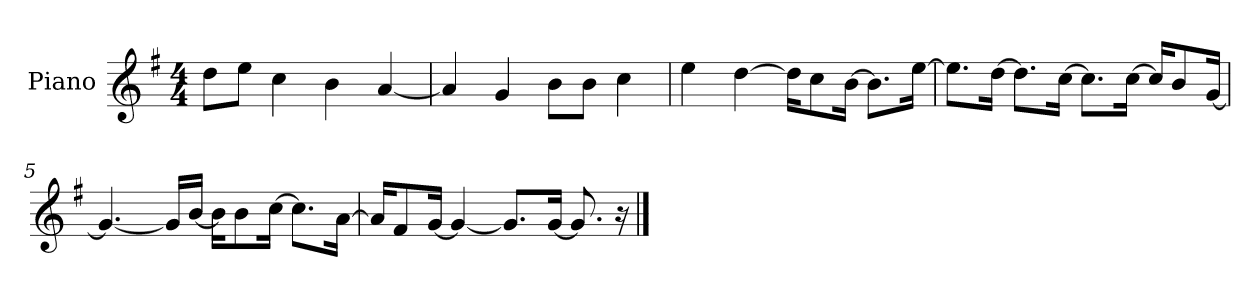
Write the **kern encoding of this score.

**kern
*part1
*staff1
*I"Piano
*I'P-no
*clefG2
*k[f#]
*M4/4
*MM90
=1
8dd\L
8ee\J
4cc\
4b\
[4a/
=2
4a/]
4g/
8b\L
8b\J
4cc\
=3
4ee\
[4dd\
16dd\KL]
8cc\
[16b\Jk
8.b\L]
[16ee\Jk
=4
8.ee\L]
[16dd\Jk
8.dd\L]
[16cc\Jk
8.cc\L]
[16cc\Jk
16cc/KL]
8b/
[16g/Jk
=5
4.g/_
16g/LL]
[16b/JJ
16b\KL]
8b\
[16cc\Jk
8.cc\L]
[16a\Jk
!!LO:LB:g=z
=6
16a/KL]
8f#/
[16g/Jk
4g/_
8.g/L]
[16g/Jk
8.g/]
16r
==
*-
